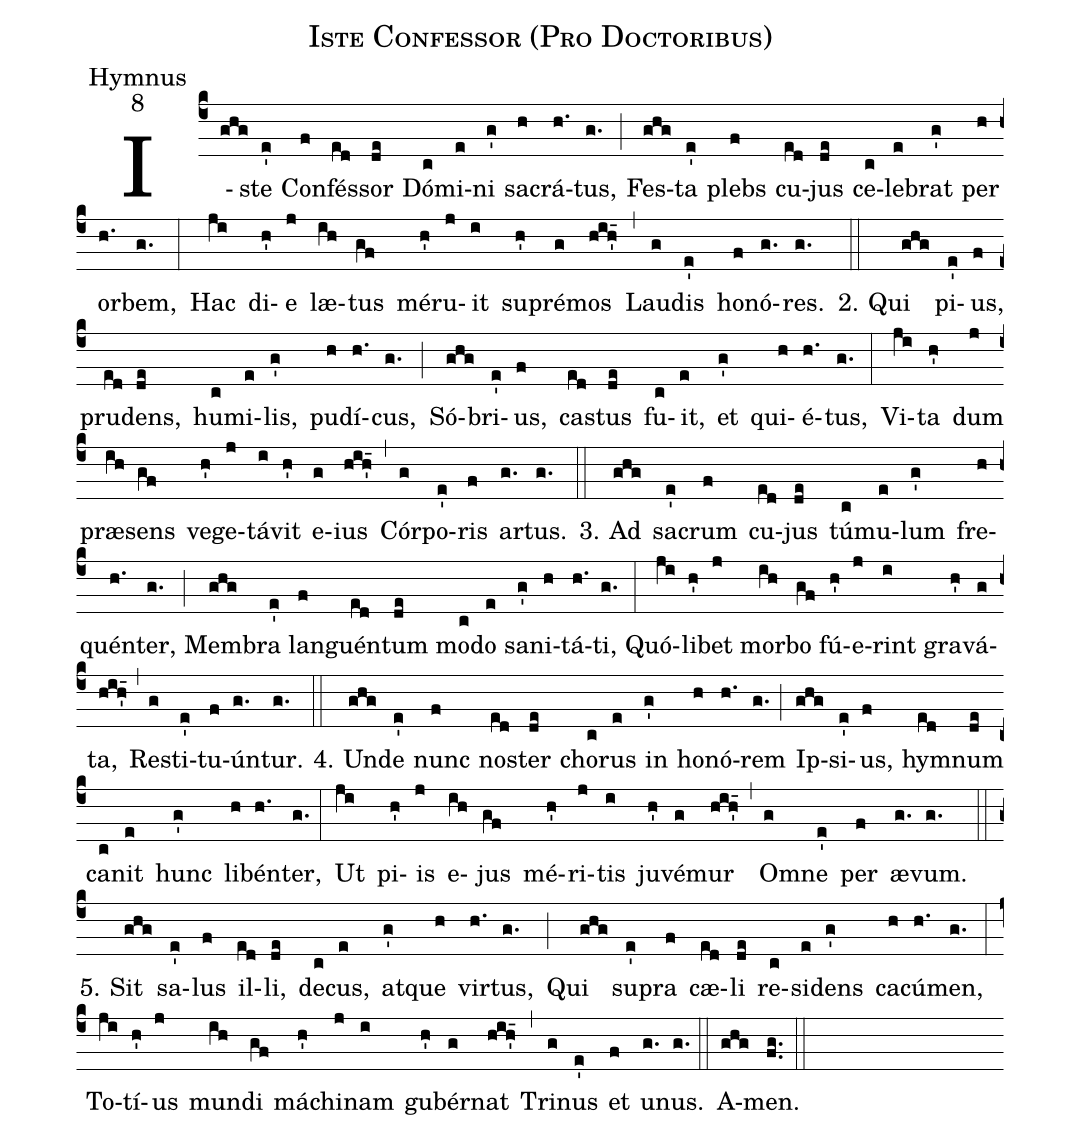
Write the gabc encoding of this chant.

name:Iste Confessor (Pro Doctoribus);
office-part:Hymnus;
mode:8;
%%
(c4)I(ghg)ste(e') Con(f)fés(ed)sor(de) Dó(c)mi(e)ni(g') sa(h)crá(h.)tus,(g.) (;)
Fes(ghg)ta(e') plebs(f) cu(ed)jus(de) ce(c)le(e)brat(g') per(h) or(h.)bem,(g.) (:)
Hac(ji) di(h')e(j) læ(ih)tus(gf) mé(h')ru(j)it(i) su(h')pré(g)mos(h!i!h'_15) (,)
Lau(g)dis(e') ho(f)nó(g.)res.(g.) (::)

2. Qui(ghg) pi(e')us,(f) pru(ed)dens,(de) hu(c)mi(e)lis,(g') pu(h)dí(h.)cus,(g.) (;)
Só(ghg)bri(e')us,(f) cas(ed)tus(de) fu(c)it,(e) et(g') qui(h)é(h.)tus,(g.) (:)
Vi(ji)ta(h') dum(j) præ(ih)sens(gf) ve(h')ge(j)tá(i)vit(h') e(g)ius(h!i!h'_15) (,)
Cór(g)po(e')ris(f) ar(g.)tus.(g.) (::)

3. Ad(ghg) sa(e')crum(f) cu(ed)jus(de) tú(c)mu(e)lum(g') fre(h)quén(h.)ter,(g.) (;)
Mem(ghg)bra(e') lan(f)guén(ed)tum(de) mo(c)do(e) sa(g')ni(h)tá(h.)ti,(g.) (:)
Quó(ji)li(h')bet(j) mor(ih)bo(gf) fú(h')e(j)rint(i) gra(h')vá(g)ta,(h!i!h'_15) (,)
Re(g)sti(e')tu(f)ún(g.)tur.(g.) (::)

4. Un(ghg)de(e') nunc(f) nos(ed)ter(de) cho(c)rus(e) in(g') ho(h)nó(h.)rem(g.) (;)
Ip(ghg)si(e')us,(f) hym(ed)num(de) ca(c)nit(e) hunc(g') li(h)bén(h.)ter,(g.) (:)
Ut(ji) pi(h')is(j) e(ih)jus(gf) mé(h')ri(j)tis(i) ju(h')vé(g)mur(h!i!h'_15) (,)
Om(g)ne(e') per(f) æ(g.)vum.(g.) (::)

5. Sit(ghg) sa(e')lus(f) il(ed)li,(de) de(c)cus,(e) at(g')que(h) vir(h.)tus,(g.) (;)
Qui(ghg) su(e')pra(f) cæ(ed)li(de) re(c)si(e)dens(g') ca(h)cú(h.)men,(g.) (:)
To(ji)tí(h')us(j) mun(ih)di(gf) má(h')chi(j)nam(i) gu(h')bér(g)nat(h!i!h'_15) (,)
Tri(g)nus(e') et(f) u(g.)nus.(g.) (::)
A(ghg)men.(fg..) (::)
